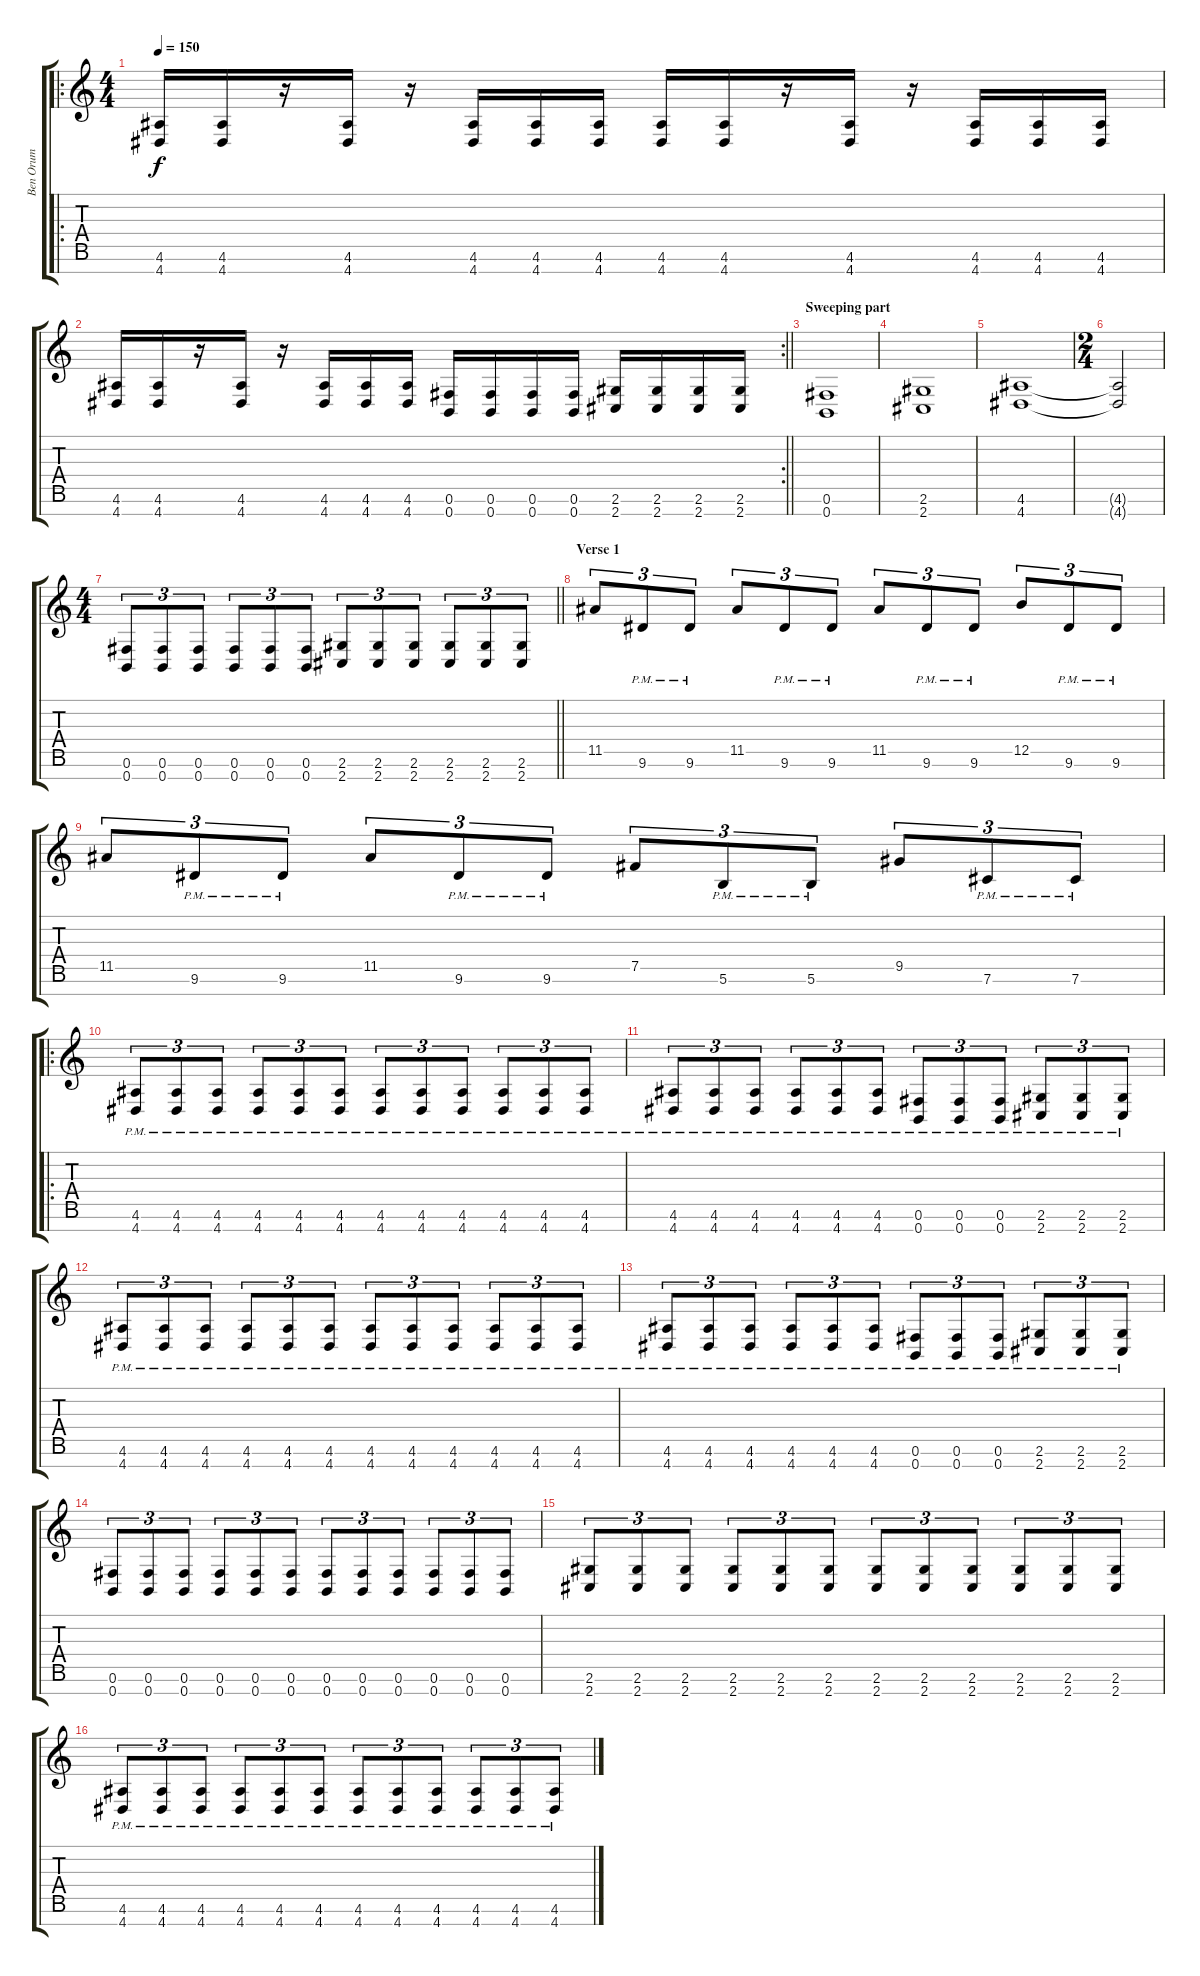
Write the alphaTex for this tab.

\track ("Ben Orum" "Ben Orum") {instrument distortionguitar}
\staff {score tabs}
\tuning (Gb4 Db4 A3 E3 B2 Gb2 B1) {hide}
\ro
\ts (4 4)
\tempo 150
\clef g2
\ks c
(4.6 4.7).16{dy f} (4.6 4.7).16 r.16 (4.6 4.7).16 r.16 (4.6 4.7).16 (4.6 4.7).16 (4.6 4.7).16 (4.6 4.7).16 (4.6 4.7).16 r.16 (4.6 4.7).16 r.16 (4.6 4.7).16 (4.6 4.7).16 (4.6 4.7).16 |
\rc 2
\barLineRight lightlight
(4.6 4.7).16 (4.6 4.7).16 r.16 (4.6 4.7).16 r.16 (4.6 4.7).16 (4.6 4.7).16 (4.6 4.7).16 (0.6 0.7).16 (0.6 0.7).16 (0.6 0.7).16 (0.6 0.7).16 (2.6 2.7).16 (2.6 2.7).16 (2.6 2.7).16 (2.6 2.7).16 |
\section ("" "Sweeping part")
(0.6 0.7).1 |
(2.6 2.7).1 |
(4.6 4.7).1 |
\ts (2 4)
(4.6{t} 4.7{t}).2 |
\ts (4 4)
\barLineRight lightlight
(0.6 0.7).8{tu (3 2)} (0.6 0.7).8{tu (3 2)} (0.6 0.7).8{tu (3 2)} (0.6 0.7).8{tu (3 2)} (0.6 0.7).8{tu (3 2)} (0.6 0.7).8{tu (3 2)} (2.6 2.7).8{tu (3 2)} (2.6 2.7).8{tu (3 2)} (2.6 2.7).8{tu (3 2)} (2.6 2.7).8{tu (3 2)} (2.6 2.7).8{tu (3 2)} (2.6 2.7).8{tu (3 2)} |
\section ("" "Verse 1")
11.5.8{tu (3 2)} 9.6{pm}.8{tu (3 2)} 9.6{pm}.8{tu (3 2)} 11.5.8{tu (3 2)} 9.6{pm}.8{tu (3 2)} 9.6{pm}.8{tu (3 2)} 11.5.8{tu (3 2)} 9.6{pm}.8{tu (3 2)} 9.6{pm}.8{tu (3 2)} 12.5.8{tu (3 2)} 9.6{pm}.8{tu (3 2)} 9.6{pm}.8{tu (3 2)} |
11.5.8{tu (3 2)} 9.6{pm}.8{tu (3 2)} 9.6{pm}.8{tu (3 2)} 11.5.8{tu (3 2)} 9.6{pm}.8{tu (3 2)} 9.6{pm}.8{tu (3 2)} 7.5.8{tu (3 2)} 5.6{pm}.8{tu (3 2)} 5.6{pm}.8{tu (3 2)} 9.5.8{tu (3 2)} 7.6{pm}.8{tu (3 2)} 7.6{pm}.8{tu (3 2)} |
\ro
(4.6{pm} 4.7{pm}).8{tu (3 2)} (4.6{pm} 4.7{pm}).8{tu (3 2)} (4.6{pm} 4.7{pm}).8{tu (3 2)} (4.6{pm} 4.7{pm}).8{tu (3 2)} (4.6{pm} 4.7{pm}).8{tu (3 2)} (4.6{pm} 4.7{pm}).8{tu (3 2)} (4.6{pm} 4.7{pm}).8{tu (3 2)} (4.6{pm} 4.7{pm}).8{tu (3 2)} (4.6{pm} 4.7{pm}).8{tu (3 2)} (4.6{pm} 4.7{pm}).8{tu (3 2)} (4.6{pm} 4.7{pm}).8{tu (3 2)} (4.6{pm} 4.7{pm}).8{tu (3 2)} |
(4.6{pm} 4.7{pm}).8{tu (3 2)} (4.6{pm} 4.7{pm}).8{tu (3 2)} (4.6{pm} 4.7{pm}).8{tu (3 2)} (4.6{pm} 4.7{pm}).8{tu (3 2)} (4.6{pm} 4.7{pm}).8{tu (3 2)} (4.6{pm} 4.7{pm}).8{tu (3 2)} (0.6{pm} 0.7{pm}).8{tu (3 2)} (0.6{pm} 0.7{pm}).8{tu (3 2)} (0.6{pm} 0.7{pm}).8{tu (3 2)} (2.6{pm} 2.7{pm}).8{tu (3 2)} (2.6{pm} 2.7{pm}).8{tu (3 2)} (2.6{pm} 2.7{pm}).8{tu (3 2)} |
(4.6{pm} 4.7{pm}).8{tu (3 2)} (4.6{pm} 4.7{pm}).8{tu (3 2)} (4.6{pm} 4.7{pm}).8{tu (3 2)} (4.6{pm} 4.7{pm}).8{tu (3 2)} (4.6{pm} 4.7{pm}).8{tu (3 2)} (4.6{pm} 4.7{pm}).8{tu (3 2)} (4.6{pm} 4.7{pm}).8{tu (3 2)} (4.6{pm} 4.7{pm}).8{tu (3 2)} (4.6{pm} 4.7{pm}).8{tu (3 2)} (4.6{pm} 4.7{pm}).8{tu (3 2)} (4.6{pm} 4.7{pm}).8{tu (3 2)} (4.6{pm} 4.7{pm}).8{tu (3 2)} |
(4.6{pm} 4.7{pm}).8{tu (3 2)} (4.6{pm} 4.7{pm}).8{tu (3 2)} (4.6{pm} 4.7{pm}).8{tu (3 2)} (4.6{pm} 4.7{pm}).8{tu (3 2)} (4.6{pm} 4.7{pm}).8{tu (3 2)} (4.6{pm} 4.7{pm}).8{tu (3 2)} (0.6{pm} 0.7{pm}).8{tu (3 2)} (0.6{pm} 0.7{pm}).8{tu (3 2)} (0.6{pm} 0.7{pm}).8{tu (3 2)} (2.6{pm} 2.7{pm}).8{tu (3 2)} (2.6{pm} 2.7{pm}).8{tu (3 2)} (2.6{pm} 2.7{pm}).8{tu (3 2)} |
(0.6 0.7).8{tu (3 2)} (0.6 0.7).8{tu (3 2)} (0.6 0.7).8{tu (3 2)} (0.6 0.7).8{tu (3 2)} (0.6 0.7).8{tu (3 2)} (0.6 0.7).8{tu (3 2)} (0.6 0.7).8{tu (3 2)} (0.6 0.7).8{tu (3 2)} (0.6 0.7).8{tu (3 2)} (0.6 0.7).8{tu (3 2)} (0.6 0.7).8{tu (3 2)} (0.6 0.7).8{tu (3 2)} |
(2.6 2.7).8{tu (3 2)} (2.6 2.7).8{tu (3 2)} (2.6 2.7).8{tu (3 2)} (2.6 2.7).8{tu (3 2)} (2.6 2.7).8{tu (3 2)} (2.6 2.7).8{tu (3 2)} (2.6 2.7).8{tu (3 2)} (2.6 2.7).8{tu (3 2)} (2.6 2.7).8{tu (3 2)} (2.6 2.7).8{tu (3 2)} (2.6 2.7).8{tu (3 2)} (2.6 2.7).8{tu (3 2)} |
(4.6{pm} 4.7{pm}).8{tu (3 2)} (4.6{pm} 4.7{pm}).8{tu (3 2)} (4.6{pm} 4.7{pm}).8{tu (3 2)} (4.6{pm} 4.7{pm}).8{tu (3 2)} (4.6{pm} 4.7{pm}).8{tu (3 2)} (4.6{pm} 4.7{pm}).8{tu (3 2)} (4.6{pm} 4.7{pm}).8{tu (3 2)} (4.6{pm} 4.7{pm}).8{tu (3 2)} (4.6{pm} 4.7{pm}).8{tu (3 2)} (4.6{pm} 4.7{pm}).8{tu (3 2)} (4.6{pm} 4.7{pm}).8{tu (3 2)} (4.6{pm} 4.7{pm}).8{tu (3 2)}
